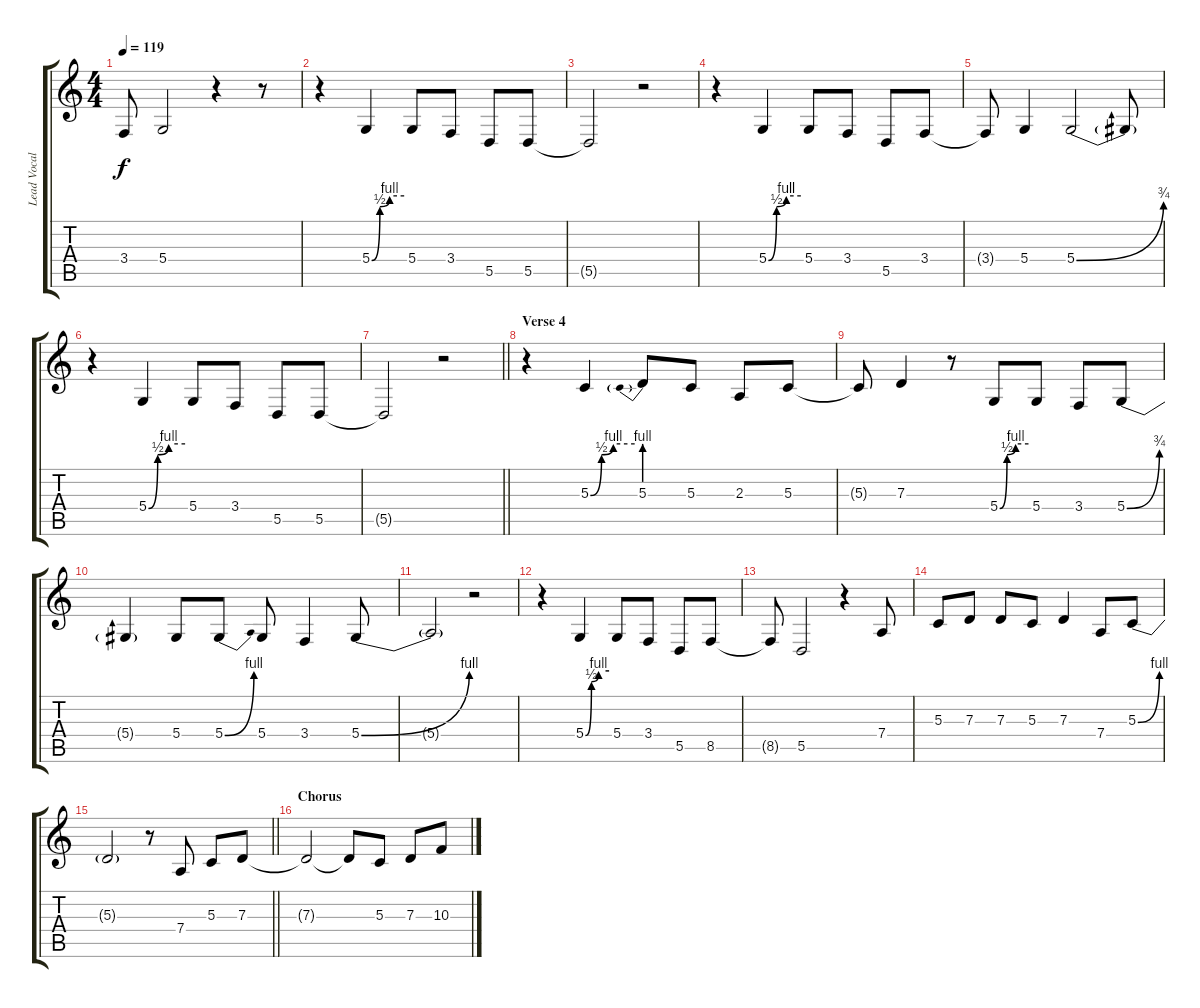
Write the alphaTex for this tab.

\track ("Lead Vocals" "Lead Vocal") {instrument clarinet}
\staff {score tabs}
\tuning (E4 B3 G3 D3 A2 E2) {hide}
\ts (4 4)
\tempo 119
\clef g2
\ks c
3.4{t}.8{dy f} 5.4.2 r.4 r.8 |
r.4 5.4{be (custom 0 0 15 2 33 4 60 4)}.4 5.4.8 3.4.8 5.5.8 5.5.8 |
5.5{t}.2 r.2 |
r.4 5.4{be (custom 0 0 15 2 33 4 60 4)}.4 5.4.8 3.4.8 5.5.8 3.4.8 |
3.4{t}.8 5.4.4 5.4{be (bend 0 0 60 3)}.2 5.4{t}.8 |
r.4 5.4{be (custom 0 0 15 2 33 4 60 4)}.4 5.4.8 3.4.8 5.5.8 5.5.8 |
\barLineRight lightlight
5.5{t}.2 r.2 |
\section ("" "Verse 4")
r.4 5.3{be (custom 0 0 15 2 31 4 60 4)}.4 5.3{be (prebend 0 4 60 4)}.8 5.3.8 2.3.8 5.3.8 |
5.3{t}.8 7.3.4 r.8 5.4{be (custom 0 0 15 2 33 4 60 4)}.8 5.4.8 3.4.8 5.4{be (bend 0 0 60 3)}.8 |
5.4{t}.4 5.4.8 5.4{be (bend 0 0 60 4)}.8 5.4.8 3.4.4 5.4{be (bend 0 0 60 4)}.8 |
5.4{t}.2 r.2 |
r.4 5.4{be (custom 0 0 15 2 33 4 60 4)}.4 5.4.8 3.4.8 5.5.8 8.5.8 |
8.5{t}.8 5.5.2 r.4 7.4.8 |
5.3.8 7.3.8 7.3.8 5.3.8 7.3.4 7.4.8 5.3{be (bend 0 0 60 4)}.8 |
\barLineRight lightlight
5.3{t}.2 r.8 7.4.8 5.3.8 7.3.8 |
\section ("" "Chorus")
7.3{t}.2 7.3{t}.8 5.3.8 7.3.8 10.3.8
